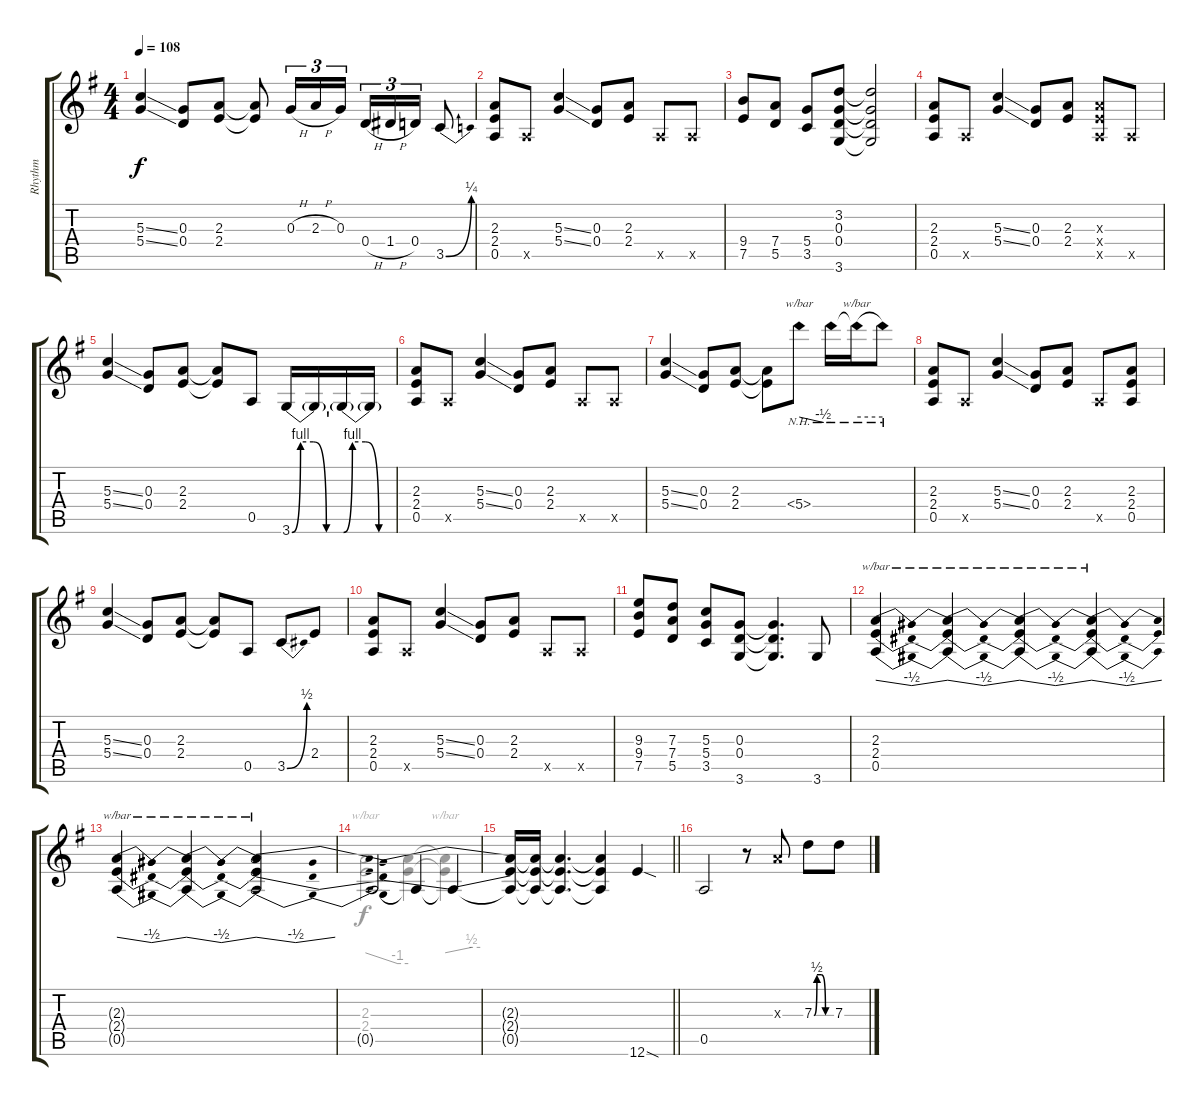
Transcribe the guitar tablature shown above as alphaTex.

\track ("Rhythm" "Rhythm") {instrument distortionguitar}
\staff {score tabs}
\tuning (E4 B3 G3 D3 A2 E2) {hide}
\voice
\ts (4 4)
\tempo 108
\clef g2
\ks g
(5.3{ss} 5.4{ss}).4{dy f} (0.3 0.4).8 (2.3 2.4).8 (2.3{t} 2.4{t}).8 0.3{h}.16{tu (3 2)} 2.3{h}.16{tu (3 2)} 0.3.16{tu (3 2)} 0.4{h}.16{tu (3 2)} 1.4{h}.16{tu (3 2)} 0.4.16{tu (3 2)} 3.5{be (bend 0 0 60 1)}.8 |
(2.3 2.4 0.5).8 0.5{x}.8 (5.3{ss} 5.4{ss}).4 (0.3 0.4).8 (2.3 2.4).8 0.5{x}.8 0.5{x}.8 |
(9.4 7.5).8 (7.4 5.5).8 (5.4 3.5).8 (3.2 0.3 0.4 3.6).8 (3.2{t} 0.3{t} 0.4{t} 3.6{t}).2 |
(2.3 2.4 0.5).8 0.5{x}.8 (5.3{ss} 5.4{ss}).4 (0.3 0.4).8 (2.3 2.4).8 (2.3{x} 2.4{x} 0.5{x}).8 0.5{x}.8 |
(5.3{ss} 5.4{ss}).4 (0.3 0.4).8 (2.3 2.4).8 (2.3{t} 2.4{t}).8 0.5.8 3.6{be (custom 0 0 10 4 25 4 40 0 60 0)}.16 3.6{t}.16 3.6{be (custom 0 0 10 4 25 4 40 0 60 0) t}.16 3.6{t}.16 |
(2.3 2.4 0.5).8 0.5{x}.8 (5.3{ss} 5.4{ss}).4 (0.3 0.4).8 (2.3 2.4).8 0.5{x}.8 0.5{x}.8 |
(5.3{ss} 5.4{ss}).4 (0.3 0.4).8 (2.3 2.4).8 (2.3{t} 2.4{t}).8 5.4{nh}.8{tbe (custom default 0 0 45 -2 60 -2)} 5.4{nh t}.16 5.4{nh t}.16{tbe (hold default 0 0 60 0)} 5.4{nh t}.8 |
(2.3 2.4 0.5).8 0.5{x}.8 (5.3{ss} 5.4{ss}).4 (0.3 0.4).8 (2.3 2.4).8 0.5{x}.8 (2.3 2.4 0.5).8 |
(5.3{ss} 5.4{ss}).4 (0.3 0.4).8 (2.3 2.4).8 (2.3{t} 2.4{t}).8 0.5.8 3.5{be (bend 0 0 60 2)}.8 2.4.8 |
(2.3 2.4 0.5).8 0.5{x}.8 (5.3{ss} 5.4{ss}).4 (0.3 0.4).8 (2.3 2.4).8 0.5{x}.8 0.5{x}.8 |
(9.3 9.4 7.5).8 (7.3 7.4 5.5).8 (5.3 5.4 3.5).8 (0.3 0.4 3.6).8 (0.3{t} 0.4{t} 3.6{t}).4{d} 3.6.8 |
(2.3 2.4 0.5).4{tbe (dip default 0 0 30 -2 60 0)} (2.3{t} 2.4{t} 0.5{t}).4{tbe (dip default 0 0 30 -2 60 0)} (2.3{t} 2.4{t} 0.5{t}).4{tbe (dip default 0 0 30 -2 60 0)} (2.3{t} 2.4{t} 0.5{t}).4{tbe (dip default 0 0 30 -2 60 0)} |
(2.3{t} 2.4{t} 0.5{t}).4{tbe (dip default 0 0 30 -2 60 0)} (2.3{t} 2.4{t} 0.5{t}).4{tbe (dip default 0 0 30 -2 60 0)} (2.3{t} 2.4{t} 0.5{t}).2{tbe (dip default 0 0 30 -2 60 0)} |
0.5{t}.2 0.5{t}.4 0.5{t}.4 |
\barLineRight lightlight
(2.3{t} 2.4{t} 0.5{t}).16 (2.3{t} 2.4{t} 0.5{t}).16 (2.3{t} 2.4{t} 0.5{t}).4{d} (2.3{t} 2.4{t} 0.5{t}).4 12.6{sod}.4 |
0.5.2 r.8 2.3{x}.8 7.3{be (custom 0 0 10 2 25 2 40 0 60 0)}.8 7.3{h}.8
\voice
\clef g2
\ottava regular
\simile none
\ks g
|
|
|
|
|
|
|
|
|
|
|
|
|
(2.3 2.4).2{tbe (custom default 0 0 45 -4 60 -4)} (2.3{t} 2.4{t}).4 (2.3{t} 2.4{t}).4{tbe (custom default 0 0 45 2 60 2)} |
\barLineRight lightlight
|
